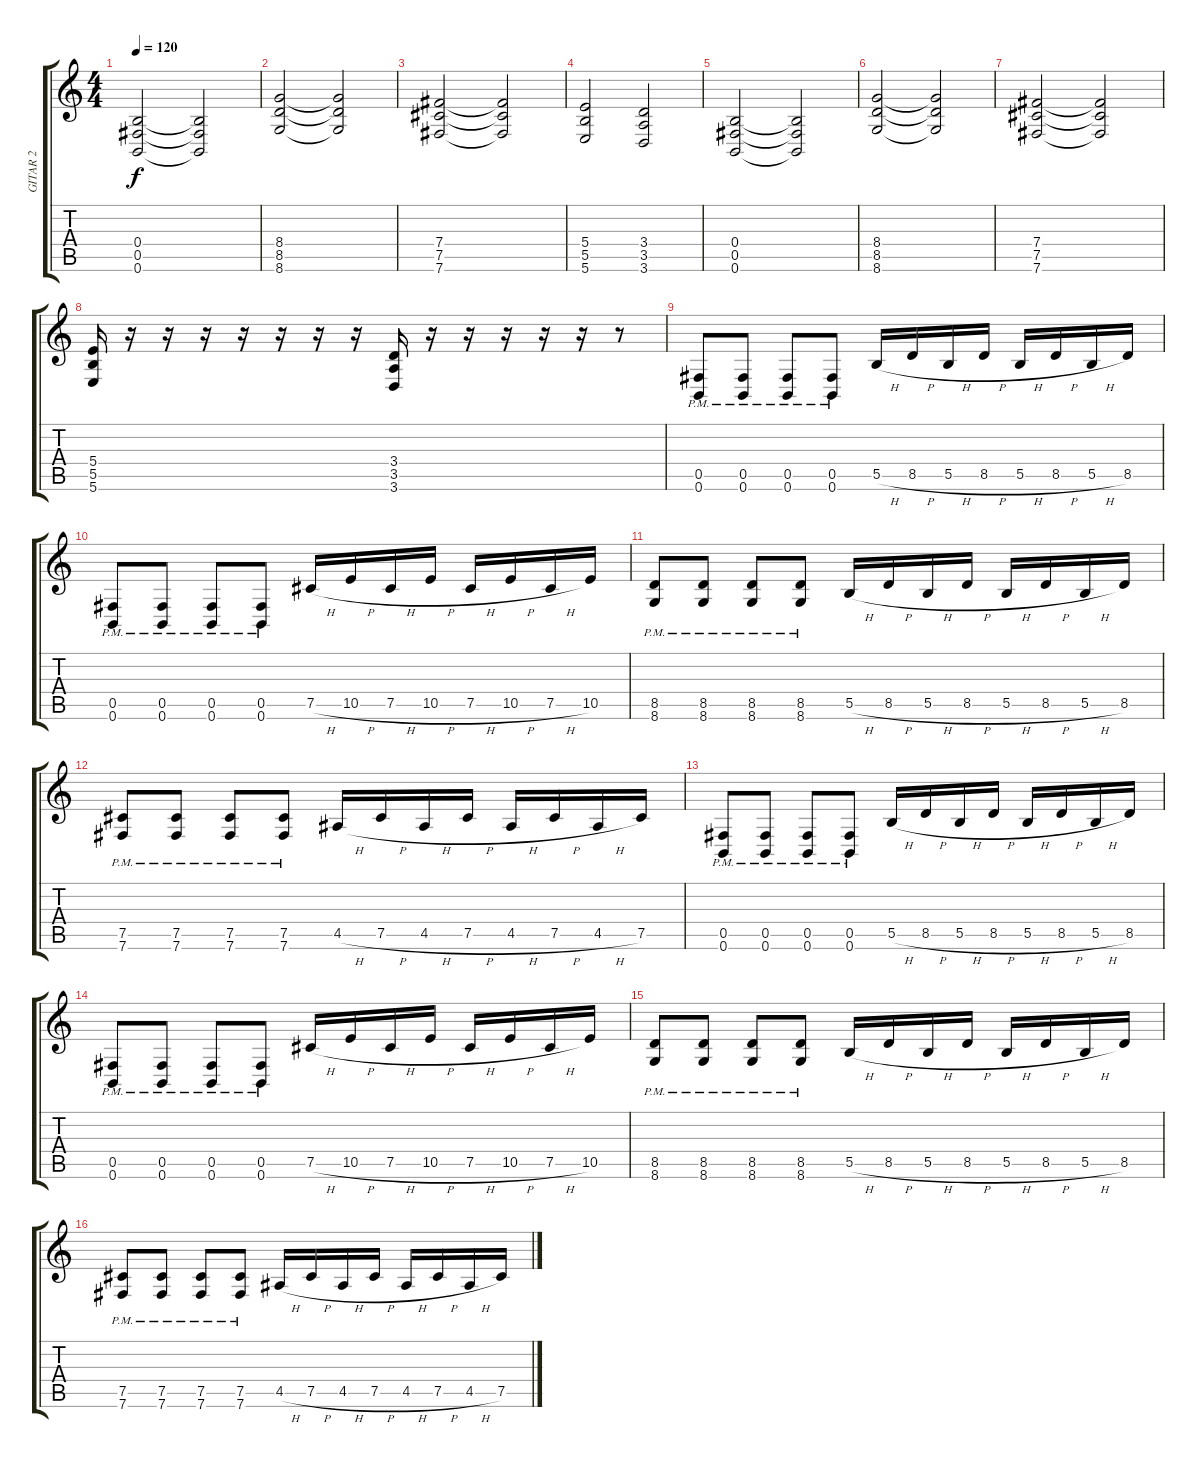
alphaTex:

\track ("GITAR 2" "GITAR 2") {instrument distortionguitar}
\staff {score tabs}
\tuning (Db4 Ab3 E3 B2 Gb2 B1) {hide}
\ts (4 4)
\tempo 120
\clef g2
\ks c
(0.4 0.5 0.6).2{dy f} (0.4{t} 0.5{t} 0.6{t}).2 |
(8.4 8.5 8.6).2 (8.4{t} 8.5{t} 8.6{t}).2 |
(7.4 7.5 7.6).2 (7.4{t} 7.5{t} 7.6{t}).2 |
(5.4 5.5 5.6).2 (3.4 3.5 3.6).2 |
(0.4 0.5 0.6).2 (0.4{t} 0.5{t} 0.6{t}).2 |
(8.4 8.5 8.6).2 (8.4{t} 8.5{t} 8.6{t}).2 |
(7.4 7.5 7.6).2 (7.4{t} 7.5{t} 7.6{t}).2 |
(5.4 5.5 5.6).16 r.16 r.16 r.16 r.16 r.16 r.16 r.16 (3.4 3.5 3.6).16 r.16 r.16 r.16 r.16 r.16 r.8 |
(0.5{pm} 0.6{pm}).8 (0.5{pm} 0.6{pm}).8 (0.5{pm} 0.6{pm}).8 (0.5{pm} 0.6{pm}).8 5.5{h}.16 8.5{h}.16 5.5{h}.16 8.5{h}.16 5.5{h}.16 8.5{h}.16 5.5{h}.16 8.5.16 |
(0.5{pm} 0.6{pm}).8 (0.5{pm} 0.6{pm}).8 (0.5{pm} 0.6{pm}).8 (0.5{pm} 0.6{pm}).8 7.5{h}.16 10.5{h}.16 7.5{h}.16 10.5{h}.16 7.5{h}.16 10.5{h}.16 7.5{h}.16 10.5.16 |
(8.5{pm} 8.6{pm}).8 (8.5{pm} 8.6{pm}).8 (8.5{pm} 8.6{pm}).8 (8.5{pm} 8.6{pm}).8 5.5{h}.16 8.5{h}.16 5.5{h}.16 8.5{h}.16 5.5{h}.16 8.5{h}.16 5.5{h}.16 8.5.16 |
(7.5{pm} 7.6{pm}).8 (7.5{pm} 7.6{pm}).8 (7.5{pm} 7.6{pm}).8 (7.5{pm} 7.6{pm}).8 4.5{h}.16 7.5{h}.16 4.5{h}.16 7.5{h}.16 4.5{h}.16 7.5{h}.16 4.5{h}.16 7.5.16 |
(0.5{pm} 0.6{pm}).8 (0.5{pm} 0.6{pm}).8 (0.5{pm} 0.6{pm}).8 (0.5{pm} 0.6{pm}).8 5.5{h}.16 8.5{h}.16 5.5{h}.16 8.5{h}.16 5.5{h}.16 8.5{h}.16 5.5{h}.16 8.5.16 |
(0.5{pm} 0.6{pm}).8 (0.5{pm} 0.6{pm}).8 (0.5{pm} 0.6{pm}).8 (0.5{pm} 0.6{pm}).8 7.5{h}.16 10.5{h}.16 7.5{h}.16 10.5{h}.16 7.5{h}.16 10.5{h}.16 7.5{h}.16 10.5.16 |
(8.5{pm} 8.6{pm}).8 (8.5{pm} 8.6{pm}).8 (8.5{pm} 8.6{pm}).8 (8.5{pm} 8.6{pm}).8 5.5{h}.16 8.5{h}.16 5.5{h}.16 8.5{h}.16 5.5{h}.16 8.5{h}.16 5.5{h}.16 8.5.16 |
(7.5{pm} 7.6{pm}).8 (7.5{pm} 7.6{pm}).8 (7.5{pm} 7.6{pm}).8 (7.5{pm} 7.6{pm}).8 4.5{h}.16 7.5{h}.16 4.5{h}.16 7.5{h}.16 4.5{h}.16 7.5{h}.16 4.5{h}.16 7.5.16
